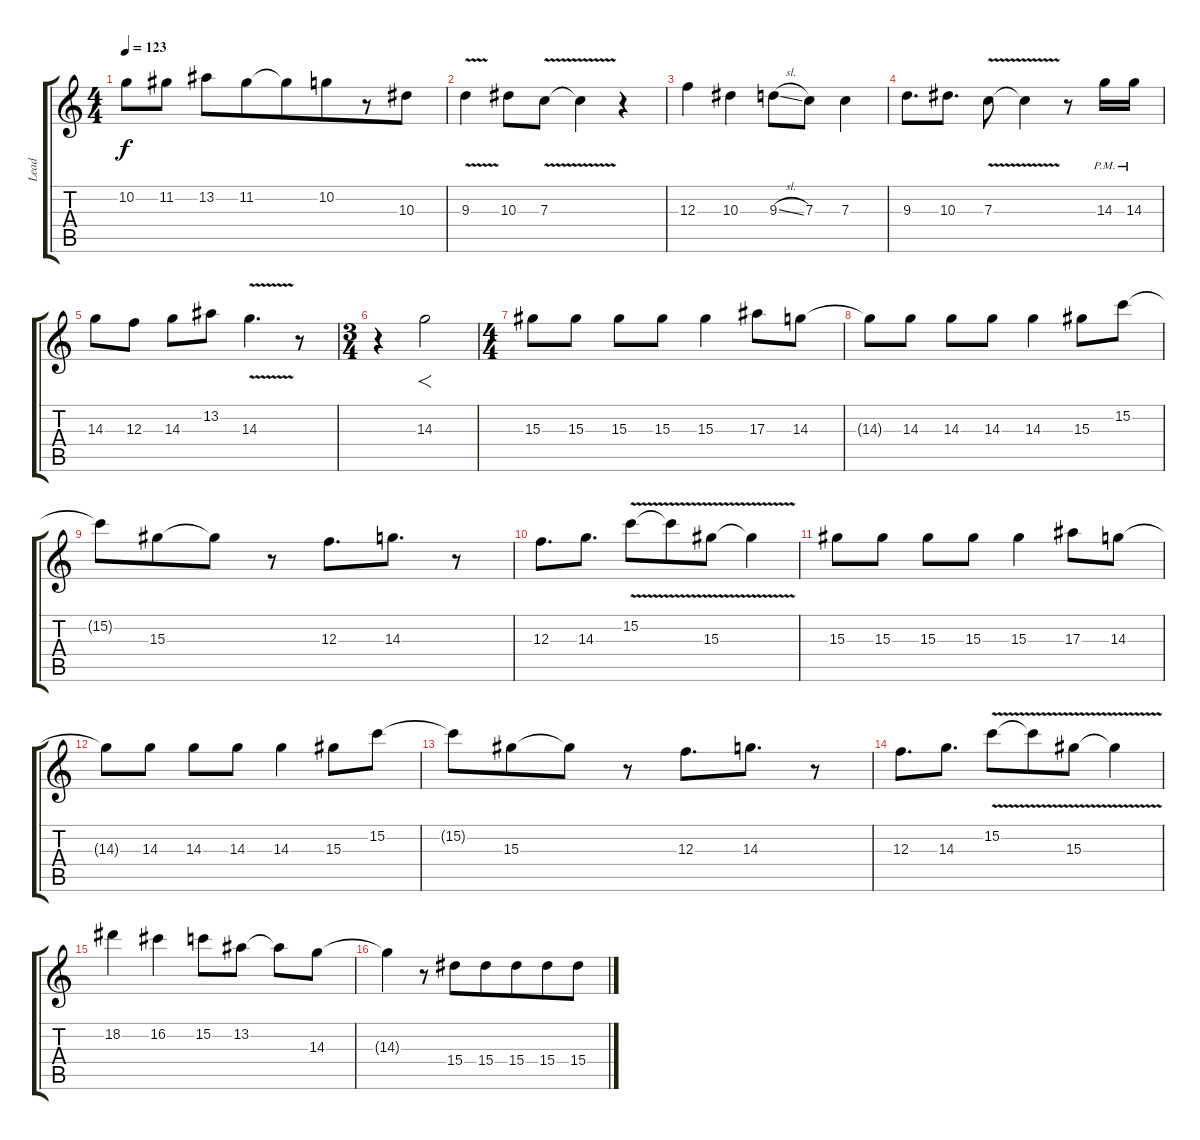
\track ("Lead" "Lead") {instrument distortionguitar}
\staff {score tabs}
\tuning (D4 A3 F3 C3 G2 C2) {hide}
\ts (4 4)
\tempo 123
\clef g2
\ks c
10.2.8{dy f} 11.2.8 13.2.8 11.2.8{beam merge} 11.2{t}.8{beam merge} 10.2.8{beam merge} r.8 10.3.8 |
9.3{v}.4 10.3.8 7.3{v}.8{beam merge} 7.3{t}.4{beam merge} r.4 |
12.3.4 10.3.4 9.3{sl}.8 7.3.8{beam merge} 7.3.4 |
9.3.8{d beam merge} 10.3.8{d} 7.3{v}.8 7.3{t}.4 r.8{beam merge} 14.3{pm}.16{beam merge} 14.3{pm}.16 |
14.3.8 12.3.8 14.3.8 13.2.8 14.3{v}.4{d beam merge} r.8 |
\ts (3 4)
r.4 14.3.2{f} |
\ts (4 4)
15.3.8 15.3.8 15.3.8 15.3.8{beam merge} 15.3.4 17.3.8 14.3.8 |
14.3{t}.8{beam merge} 14.3.8 14.3.8 14.3.8 14.3.4 15.3.8 15.2.8 |
15.2{t}.8 15.3.8{beam merge} 15.3{t}.8 r.8{beam merge} 12.3.8{d} 14.3.8{d beam merge} r.8 |
12.3.8{d} 14.3.8{d} 15.2{v}.8{beam merge} 15.2{t}.8 15.3{v}.8{beam merge} 15.3{t}.4 |
15.3.8 15.3.8 15.3.8 15.3.8{beam merge} 15.3.4 17.3.8 14.3.8 |
14.3{t}.8{beam merge} 14.3.8 14.3.8 14.3.8 14.3.4 15.3.8 15.2.8 |
15.2{t}.8 15.3.8{beam merge} 15.3{t}.8 r.8{beam merge} 12.3.8{d} 14.3.8{d beam merge} r.8 |
12.3.8{d} 14.3.8{d} 15.2{v}.8{beam merge} 15.2{t}.8 15.3{v}.8{beam merge} 15.3{t}.4 |
18.2.4{beam merge} 16.2.4{beam merge} 15.2.8 13.2.8 13.2{t}.8 14.3.8 |
14.3{t}.4{beam merge} r.8{beam merge} 15.4.8{beam merge} 15.4.8 15.4.8{beam merge} 15.4.8 15.4.8
